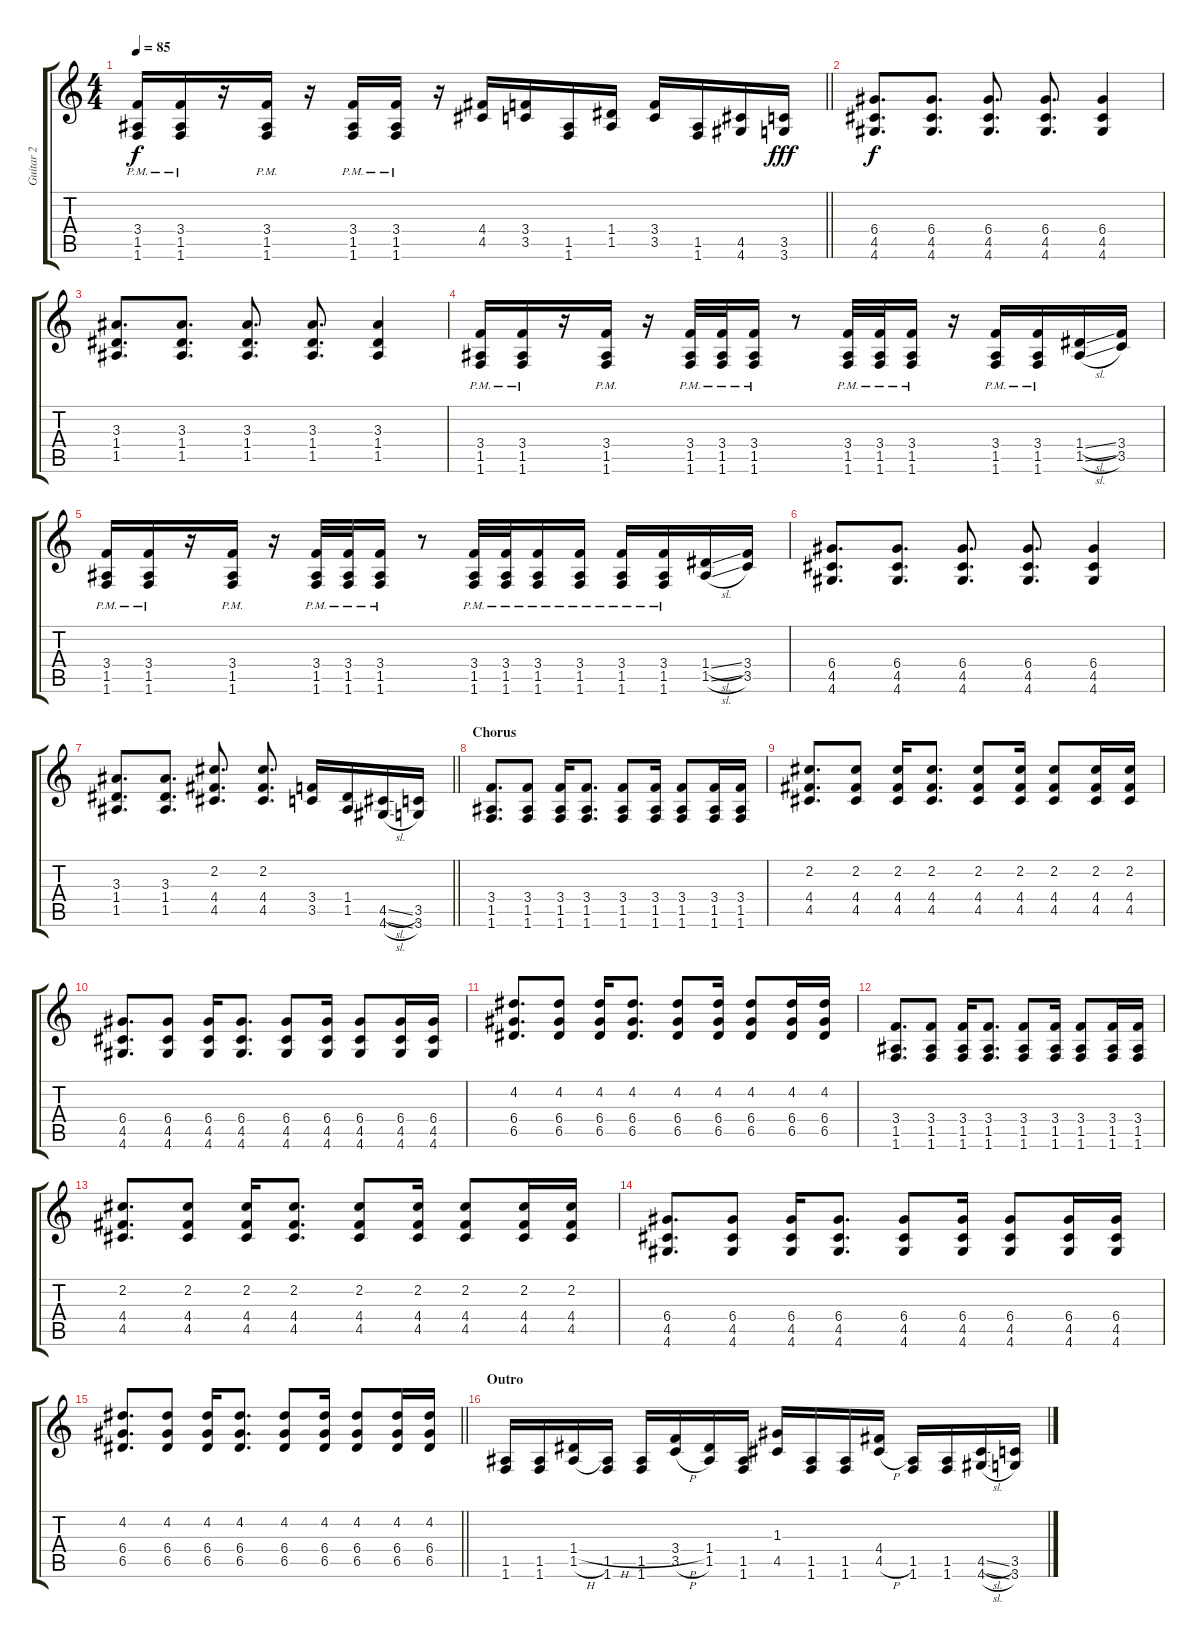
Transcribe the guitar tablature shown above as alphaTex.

\track ("Guitar 2" "Guitar 2") {instrument distortionguitar}
\staff {score tabs}
\tuning (E4 B3 G3 D3 A2 E2) {hide}
\ts (4 4)
\tempo 85
\clef g2
\barLineRight lightlight
\ks c
(3.4 1.5{pm} 1.6{pm}).16{dy f} (3.4 1.5{pm} 1.6{pm}).16 r.16 (3.4 1.5{pm} 1.6{pm}).16 r.16 (3.4 1.5{pm} 1.6{pm}).16 (3.4 1.5{pm} 1.6{pm}).16 r.16 (4.4 4.5).16 (3.4 3.5).16 (1.5 1.6).16 (1.4 1.5).16 (3.4 3.5).16 (1.5 1.6).16 (4.5 4.6).16 (3.5 3.6).16{dy fff} |
\section ("" " ")
(6.4 4.5 4.6).8{d dy f} (6.4 4.5 4.6).8{d} (6.4 4.5 4.6).8{d} (6.4 4.5 4.6).8{d} (6.4 4.5 4.6).4 |
(3.3 1.4 1.5).8{d} (3.3 1.4 1.5).8{d} (3.3 1.4 1.5).8{d} (3.3 1.4 1.5).8{d} (3.3 1.4 1.5).4 |
(3.4 1.5{pm} 1.6{pm}).16 (3.4 1.5{pm} 1.6{pm}).16 r.16 (3.4 1.5{pm} 1.6{pm}).16 r.16 (3.4 1.5{pm} 1.6{pm}).32 (3.4 1.5{pm} 1.6{pm}).32 (3.4 1.5{pm} 1.6{pm}).16 r.8 (3.4 1.5{pm} 1.6{pm}).32 (3.4 1.5{pm} 1.6{pm}).32 (3.4 1.5{pm} 1.6{pm}).16 r.16 (3.4 1.5{pm} 1.6{pm}).16 (3.4 1.5{pm} 1.6{pm}).16 (1.4{sl} 1.5{sl}).16 (3.4 3.5).16 |
(3.4 1.5{pm} 1.6{pm}).16 (3.4 1.5{pm} 1.6{pm}).16 r.16 (3.4 1.5{pm} 1.6{pm}).16 r.16 (3.4 1.5{pm} 1.6{pm}).32 (3.4 1.5{pm} 1.6{pm}).32 (3.4 1.5{pm} 1.6{pm}).16 r.8 (3.4 1.5{pm} 1.6{pm}).32 (3.4 1.5{pm} 1.6{pm}).32 (3.4 1.5{pm} 1.6{pm}).16 (3.4 1.5{pm} 1.6{pm}).16 (3.4 1.5{pm} 1.6{pm}).16 (3.4 1.5{pm} 1.6{pm}).16 (1.4{sl} 1.5{sl}).16 (3.4 3.5).16 |
(6.4 4.5 4.6).8{d} (6.4 4.5 4.6).8{d} (6.4 4.5 4.6).8{d} (6.4 4.5 4.6).8{d} (6.4 4.5 4.6).4 |
\barLineRight lightlight
(3.3 1.4 1.5).8{d} (3.3 1.4 1.5).8{d} (2.2 4.4 4.5).8{d} (2.2 4.4 4.5).8{d} (3.4 3.5).16 (1.4 1.5).16 (4.5{sl} 4.6{sl}).16 (3.5 3.6).16 |
\section ("" "Chorus")
(3.4 1.5 1.6).8{d} (3.4 1.5 1.6).8 (3.4 1.5 1.6).16 (3.4 1.5 1.6).8{d} (3.4 1.5 1.6).8 (3.4 1.5 1.6).16 (3.4 1.5 1.6).8 (3.4 1.5 1.6).16 (3.4 1.5 1.6).16 |
(2.2 4.4 4.5).8{d} (2.2 4.4 4.5).8 (2.2 4.4 4.5).16 (2.2 4.4 4.5).8{d} (2.2 4.4 4.5).8 (2.2 4.4 4.5).16 (2.2 4.4 4.5).8 (2.2 4.4 4.5).16 (2.2 4.4 4.5).16 |
(6.4 4.5 4.6).8{d} (6.4 4.5 4.6).8 (6.4 4.5 4.6).16 (6.4 4.5 4.6).8{d} (6.4 4.5 4.6).8 (6.4 4.5 4.6).16 (6.4 4.5 4.6).8 (6.4 4.5 4.6).16 (6.4 4.5 4.6).16 |
(4.2 6.4 6.5).8{d} (4.2 6.4 6.5).8 (4.2 6.4 6.5).16 (4.2 6.4 6.5).8{d} (4.2 6.4 6.5).8 (4.2 6.4 6.5).16 (4.2 6.4 6.5).8 (4.2 6.4 6.5).16 (4.2 6.4 6.5).16 |
(3.4 1.5 1.6).8{d} (3.4 1.5 1.6).8 (3.4 1.5 1.6).16 (3.4 1.5 1.6).8{d} (3.4 1.5 1.6).8 (3.4 1.5 1.6).16 (3.4 1.5 1.6).8 (3.4 1.5 1.6).16 (3.4 1.5 1.6).16 |
(2.2 4.4 4.5).8{d} (2.2 4.4 4.5).8 (2.2 4.4 4.5).16 (2.2 4.4 4.5).8{d} (2.2 4.4 4.5).8 (2.2 4.4 4.5).16 (2.2 4.4 4.5).8 (2.2 4.4 4.5).16 (2.2 4.4 4.5).16 |
(6.4 4.5 4.6).8{d} (6.4 4.5 4.6).8 (6.4 4.5 4.6).16 (6.4 4.5 4.6).8{d} (6.4 4.5 4.6).8 (6.4 4.5 4.6).16 (6.4 4.5 4.6).8 (6.4 4.5 4.6).16 (6.4 4.5 4.6).16 |
\barLineRight lightlight
(4.2 6.4 6.5).8{d} (4.2 6.4 6.5).8 (4.2 6.4 6.5).16 (4.2 6.4 6.5).8{d} (4.2 6.4 6.5).8 (4.2 6.4 6.5).16 (4.2 6.4 6.5).8 (4.2 6.4 6.5).16 (4.2 6.4 6.5).16 |
\section ("" "Outro")
(1.5 1.6).16 (1.5 1.6).16 (1.4{h} 1.5{h}).16 (1.5 1.6).16 (1.5 1.6).16 (3.4{h} 3.5{h}).16 (1.4 1.5).16 (1.5 1.6).16 (1.3 4.5).16 (1.5 1.6).16 (1.5 1.6).16 (4.4 4.5{h}).16 (1.5 1.6).16 (1.5 1.6).16 (4.5{sl} 4.6{sl}).16 (3.5 3.6).16
